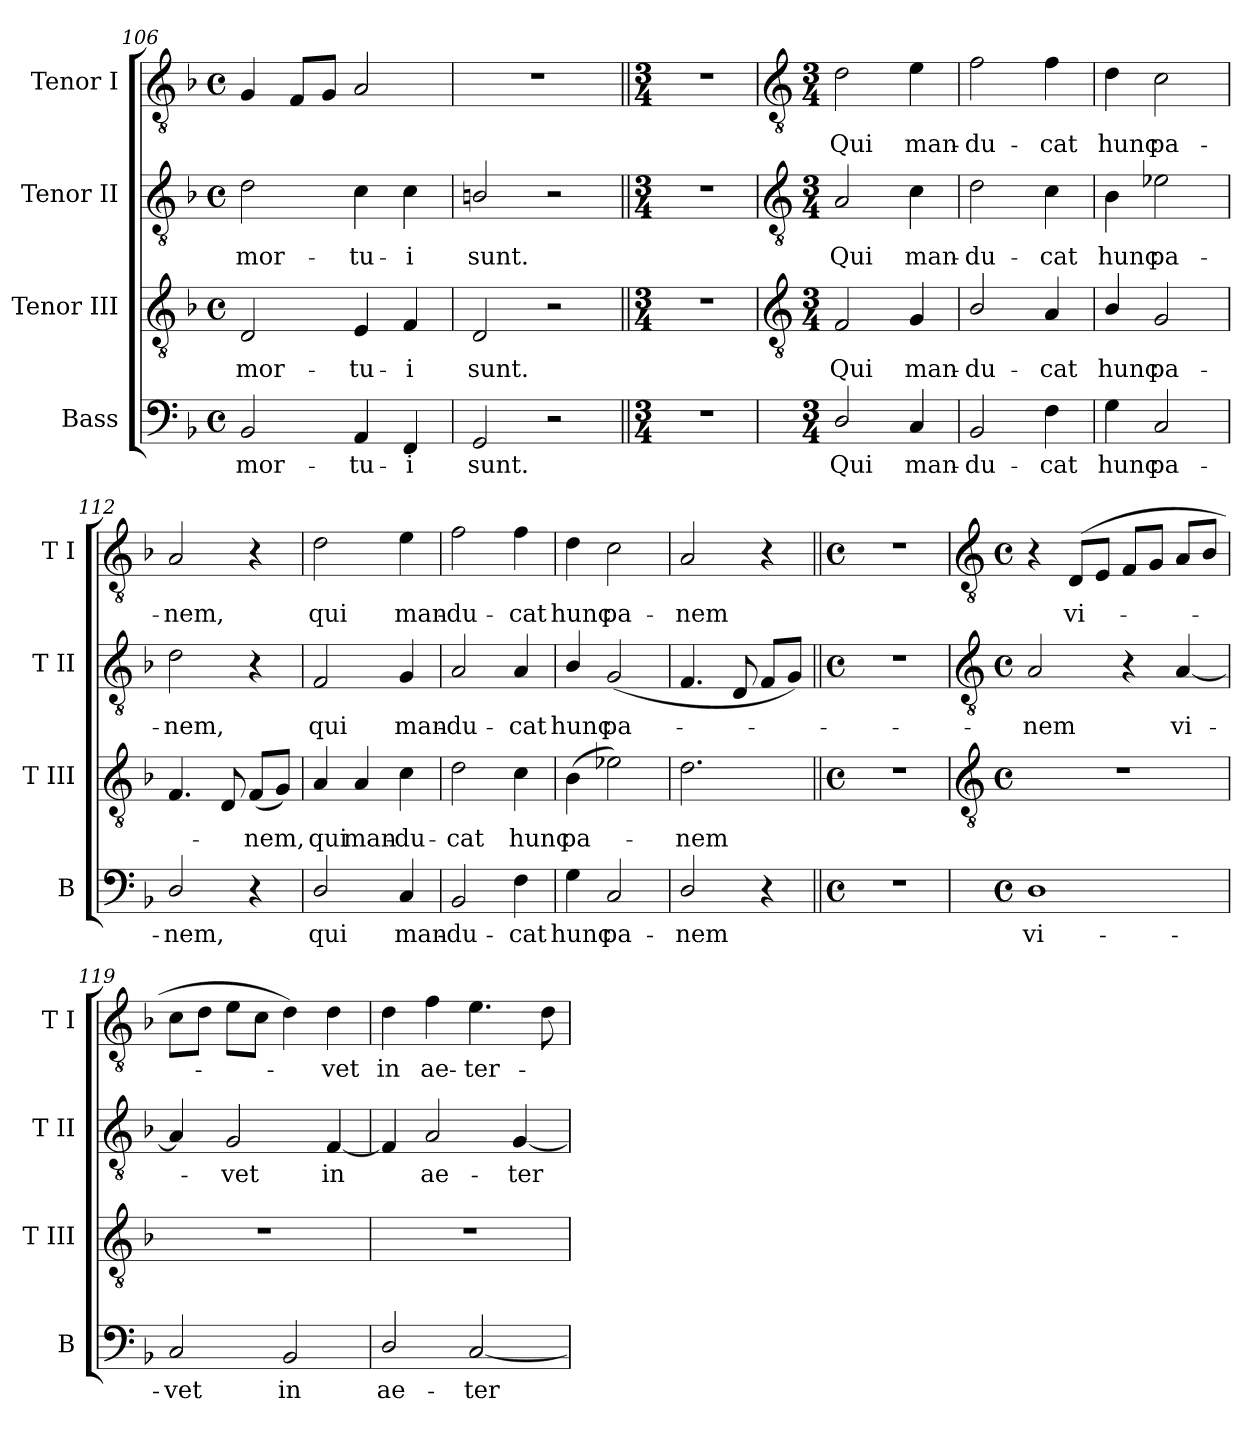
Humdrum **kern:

**kern	**text	**kern	**text	**kern	**text	**kern	**text
*part4	*part4	*part3	*part3	*part2	*part2	*part1	*part1
*staff4	*staff4	*staff3	*staff3	*staff2	*staff2	*staff1	*staff1
*I"Bass	*	*I"Tenor III	*	*I"Tenor II	*	*I"Tenor I	*
*I'B	*	*I'T III	*	*I'T II	*	*I'T I	*
*clefF4	*	*clefGv2	*	*clefGv2	*	*clefGv2	*
*k[b-]	*	*k[b-]	*	*k[b-]	*	*k[b-]	*
*F:	*	*F:	*	*F:	*	*F:	*
*M4/4	*	*M4/4	*	*M4/4	*	*M4/4	*
*met(c)	*	*met(c)	*	*met(c)	*	*met(c)	*
=106	=106	=106	=106	=106	=106	=106	=106
!	!LO:LY:b	!	!LO:LY:b	!	!LO:LY:b	!	!
2BB-	mor-	2D	mor-	2d	mor-	4G	.
.	.	.	.	.	.	8FL	.
.	.	.	.	.	.	8GJ	.
!	!LO:LY:b	!	!LO:LY:b	!	!LO:LY:b	!	!
4AA	-tu-	4E	-tu-	4c	-tu-	2A	.
!	!LO:LY:b	!	!LO:LY:b	!	!LO:LY:b	!	!
4FF	-i	4F	-i	4c	-i	.	.
=107	=107	=107	=107	=107	=107	=107	=107
!	!LO:LY:b	!	!LO:LY:b	!	!LO:LY:b	!	!
2GG	sunt.	2D	sunt.	2Bn/	sunt.	1r	.
2r	.	2r	.	2r	.	.	.
=108||	=108||	=108||	=108||	=108||	=108||	=108||	=108||
*M3/4	*	*M3/4	*	*M3/4	*	*M3/4	*
2.r	.	2.r	.	2.r	.	2.r	.
!!LO:LB:g=z
=109	=109	=109	=109	=109	=109	=109	=109
*	*	*clefGv2	*	*clefGv2	*	*clefGv2	*
*M3/4	*	*M3/4	*	*M3/4	*	*M3/4	*
!	!LO:LY:b	!	!LO:LY:b	!	!LO:LY:b	!	!LO:LY:b
2D/	Qui	2F	Qui	2A	Qui	2d	Qui
!	!LO:LY:b	!	!LO:LY:b	!	!LO:LY:b	!	!LO:LY:b
4C	man-	4G	man-	4c	man-	4e	man-
=110	=110	=110	=110	=110	=110	=110	=110
!	!LO:LY:b	!	!LO:LY:b	!	!LO:LY:b	!	!LO:LY:b
2BB-	-du-	2B-/	-du-	2d	-du-	2f	-du-
!	!LO:LY:b	!	!LO:LY:b	!	!LO:LY:b	!	!LO:LY:b
4F	-cat	4A	-cat	4c	-cat	4f	-cat
=111	=111	=111	=111	=111	=111	=111	=111
!	!LO:LY:b	!	!LO:LY:b	!	!LO:LY:b	!	!LO:LY:b
4G	hunc	4B-/	hunc	4B-	hunc	4d	hunc
!	!LO:LY:b	!	!LO:LY:b	!	!LO:LY:b	!	!LO:LY:b
2C	pa-	2G	pa-	2e-X	pa-	2c	pa-
=112	=112	=112	=112	=112	=112	=112	=112
!	!LO:LY:b	!	!	!	!LO:LY:b	!	!LO:LY:b
2D/	-nem,	4.F	.	2d	-nem,	2A	-nem,
.	.	8D	.	.	.	.	.
!	!	!	!LO:LY:b	!	!	!	!
4r	.	(<8FL	nem,	4r	.	4r	.
.	.	8GJ)	.	.	.	.	.
=113	=113	=113	=113	=113	=113	=113	=113
!	!LO:LY:b	!	!LO:LY:b	!	!LO:LY:b	!	!LO:LY:b
2D/	qui	4A	qui	2F	qui	2d	qui
!	!	!	!LO:LY:b	!	!	!	!
.	.	4A	man-	.	.	.	.
!	!LO:LY:b	!	!LO:LY:b	!	!LO:LY:b	!	!LO:LY:b
4C	man-	4c	-du-	4G	man-	4e	man-
=114	=114	=114	=114	=114	=114	=114	=114
!	!LO:LY:b	!	!LO:LY:b	!	!LO:LY:b	!	!LO:LY:b
2BB-	-du-	2d	-cat	2A	-du-	2f	-du-
!	!LO:LY:b	!	!LO:LY:b	!	!LO:LY:b	!	!LO:LY:b
4F	-cat	4c	hunc	4A	-cat	4f	-cat
=115	=115	=115	=115	=115	=115	=115	=115
!	!LO:LY:b	!	!LO:LY:b	!	!LO:LY:b	!	!LO:LY:b
4G	hunc	(>4B-	pa-	4B-/	hunc	4d	hunc
!	!LO:LY:b	!	!	!	!LO:LY:b	!	!LO:LY:b
2C	pa-	2e-X)	.	(<2G	pa-	2c	pa-
=116	=116	=116	=116	=116	=116	=116	=116
!	!LO:LY:b	!	!LO:LY:b	!	!	!	!LO:LY:b
2D/	-nem	2.d	nem	4.F	.	2A	-nem
.	.	.	.	8D	.	.	.
4r	.	.	.	8FL	.	4r	.
.	.	.	.	8GJ)	.	.	.
=117||	=117||	=117||	=117||	=117||	=117||	=117||	=117||
*M4/4	*	*M4/4	*	*M4/4	*	*M4/4	*
*met(c)	*	*met(c)	*	*met(c)	*	*met(c)	*
1r	.	1r	.	1r	.	1r	.
!!LO:LB:g=z
=118	=118	=118	=118	=118	=118	=118	=118
*	*	*clefGv2	*	*clefGv2	*	*clefGv2	*
*M4/4	*	*M4/4	*	*M4/4	*	*M4/4	*
*met(c)	*	*met(c)	*	*met(c)	*	*met(c)	*
!	!LO:LY:b	!	!	!	!LO:LY:b	!	!
1D	vi-	1r	.	2A	nem	4r	.
!	!	!	!	!	!	!	!LO:LY:b
.	.	.	.	.	.	(>8DL	vi-
.	.	.	.	.	.	8EJ	.
.	.	.	.	4r	.	8FL	.
.	.	.	.	.	.	8GJ	.
!	!	!	!	!	!LO:LY:b	!	!
.	.	.	.	[4A	vi-	8AL	.
.	.	.	.	.	.	8B-J	.
=119	=119	=119	=119	=119	=119	=119	=119
!	!LO:LY:b	!	!	!	!	!	!
2C	-vet	1r	.	4A]	.	8cL	.
.	.	.	.	.	.	8dJ	.
!	!	!	!	!	!LO:LY:b	!	!
.	.	.	.	2G	vet	8eL	.
.	.	.	.	.	.	8cJ	.
!	!LO:LY:b	!	!	!	!	!	!
2BB-	in	.	.	.	.	4d)	.
!	!	!	!	!	!LO:LY:b	!	!LO:LY:b
.	.	.	.	[4F	in	4d	vet
=120	=120	=120	=120	=120	=120	=120	=120
!	!LO:LY:b	!	!	!	!	!	!LO:LY:b
2D/	ae-	1r	.	4F]	.	4d	in
!	!	!	!	!	!LO:LY:b	!	!LO:LY:b
.	.	.	.	2A	ae-	4f	ae-
!	!LO:LY:b	!	!	!	!	!	!LO:LY:b
[2C	-ter-	.	.	.	.	4.e	-ter-
!	!	!	!	!	!LO:LY:b	!	!
.	.	.	.	[4G	-ter-	.	.
.	.	.	.	.	.	8d	.
=	=	=	=	=	=	=	=
*-	*-	*-	*-	*-	*-	*-	*-
